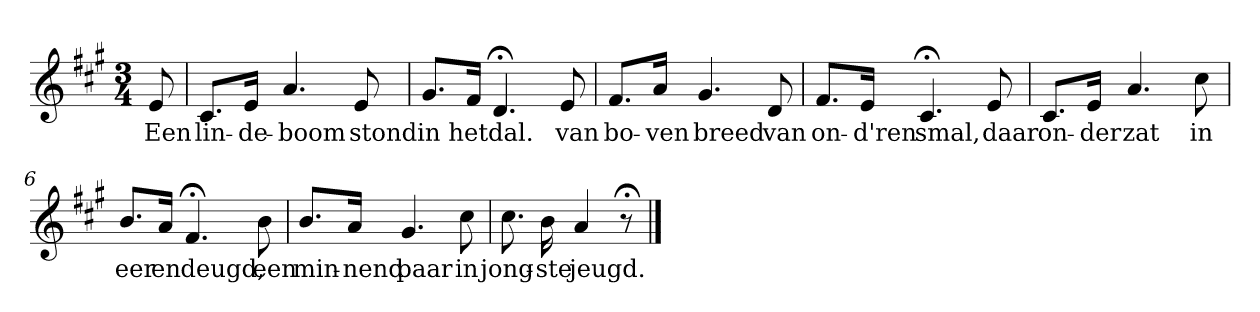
**kern	**text
*part1	*part1
*staff1	*staff1
*k[f#c#g#]	*
*A:	*
*M3/4	*
*MM120	*
=	=
8e	Een
=1	=1
8.c#L	lin-
16eJk	-de-
4.a	-boom
8e	stond
=2	=2
8.g#L	in
16f#Jk	het
4.d;<	dal.
8e	van
=3	=3
8.f#L	bo-
16aJk	-ven
4.g#	breed
8d	van
=4	=4
8.f#L	on-
16eJk	-d'ren
4.c#;<	smal,
8e	daar
=5	=5
8.c#L	on-
16eJk	-der
4.a	zat
8cc#	in
=6	=6
8.bL	eer
16aJk	en
4.f#;<	deugd,
8b	een
=7	=7
8.bL	min-
16aJk	-nend
4.g#	paar
8cc#	in
=8	=8
8.cc#	jong-
16b	-ste
4a	jeugd.
8r;<	.
==	==
*-	*-
